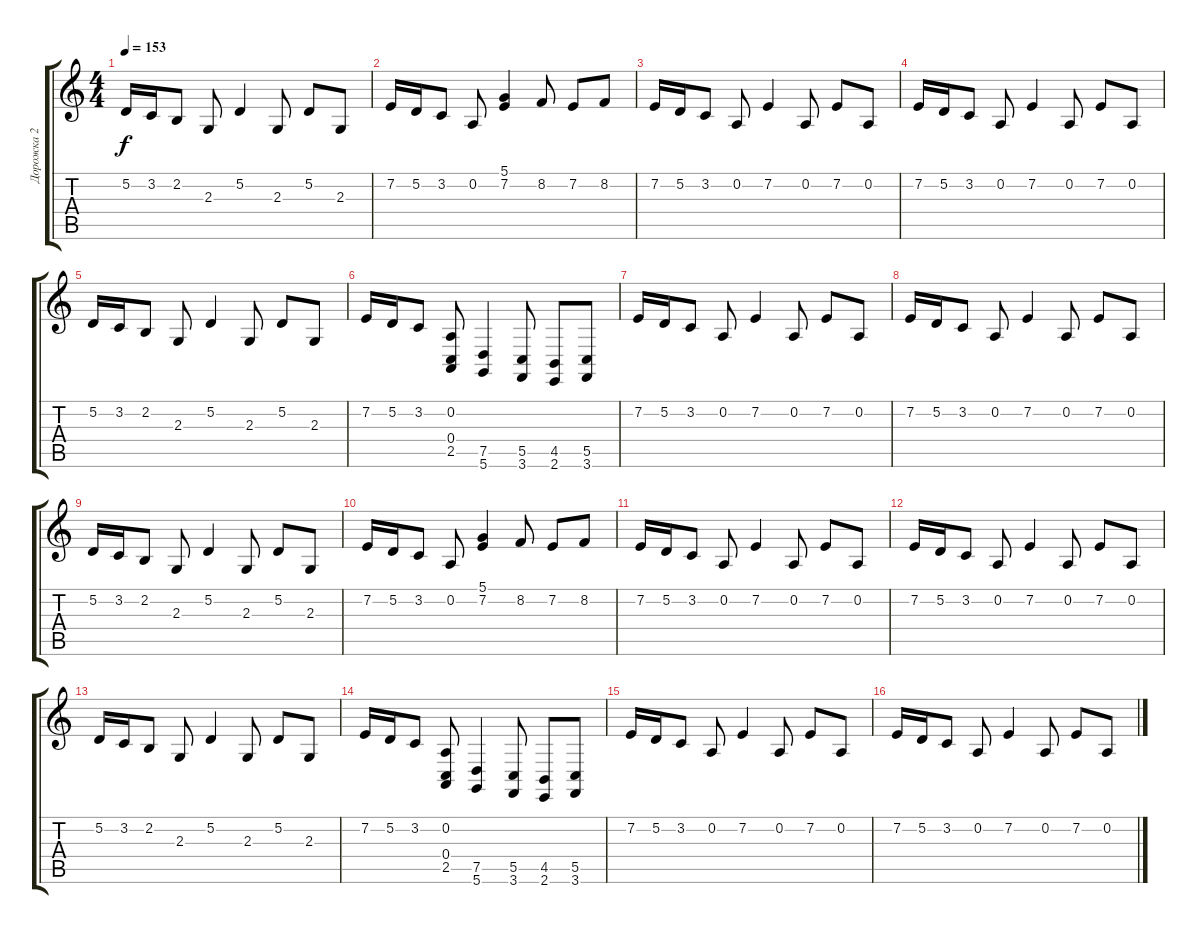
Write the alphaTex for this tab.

\track ("Дорожка 2" "Дорожка 2") {instrument electricgrandpiano}
\staff {score tabs}
\tuning (D4 A3 F3 C3 G2 D2) {hide}
\ts (4 4)
\tempo 153
\clef g2
\ks c
5.2.16{dy f} 3.2.16 2.2.8 2.3.8 5.2.4 2.3.8 5.2.8 2.3.8 |
7.2.16 5.2.16 3.2.8 0.2.8 (5.1 7.2).4 8.2.8 7.2.8 8.2.8 |
7.2.16 5.2.16 3.2.8 0.2.8 7.2.4 0.2.8 7.2.8 0.2.8 |
7.2.16 5.2.16 3.2.8 0.2.8 7.2.4 0.2.8 7.2.8 0.2.8 |
5.2.16 3.2.16 2.2.8 2.3.8 5.2.4 2.3.8 5.2.8 2.3.8 |
7.2.16 5.2.16 3.2.8 (0.2 0.4 2.5).8 (7.5 5.6).4 (5.5 3.6).8 (4.5 2.6).8 (5.5 3.6).8 |
7.2.16{instrument stringensemble1} 5.2.16 3.2.8 0.2.8 7.2.4 0.2.8 7.2.8 0.2.8 |
7.2.16{instrument stringensemble1} 5.2.16 3.2.8 0.2.8 7.2.4 0.2.8 7.2.8 0.2.8 |
5.2.16{instrument stringensemble1} 3.2.16 2.2.8 2.3.8 5.2.4 2.3.8 5.2.8 2.3.8 |
7.2.16{instrument stringensemble1} 5.2.16 3.2.8 0.2.8 (5.1 7.2).4 8.2.8 7.2.8 8.2.8 |
7.2.16{instrument stringensemble1} 5.2.16 3.2.8 0.2.8 7.2.4 0.2.8 7.2.8 0.2.8 |
7.2.16{instrument stringensemble1} 5.2.16 3.2.8 0.2.8 7.2.4 0.2.8 7.2.8 0.2.8 |
5.2.16{instrument stringensemble1} 3.2.16 2.2.8 2.3.8 5.2.4 2.3.8 5.2.8 2.3.8 |
7.2.16{instrument stringensemble1} 5.2.16 3.2.8 (0.2 0.4 2.5).8 (7.5 5.6).4 (5.5 3.6).8 (4.5 2.6).8 (5.5 3.6).8 |
7.2.16{instrument stringensemble1} 5.2.16 3.2.8 0.2.8 7.2.4 0.2.8 7.2.8 0.2.8 |
7.2.16{instrument stringensemble1} 5.2.16 3.2.8 0.2.8 7.2.4 0.2.8 7.2.8 0.2.8
